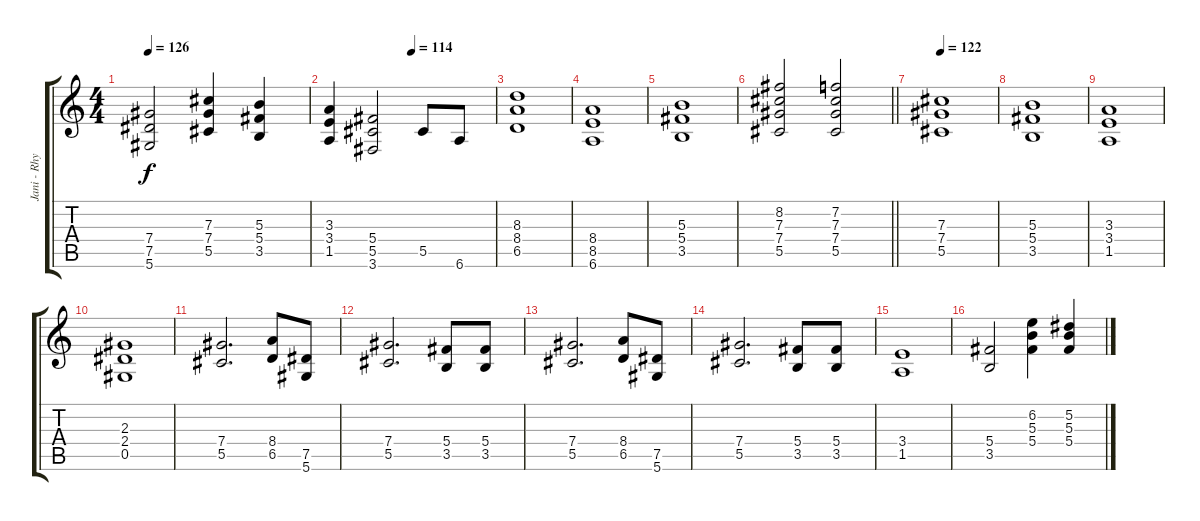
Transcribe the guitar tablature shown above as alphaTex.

\track ("Jani - Rhythm" "Jani - Rhy") {instrument distortionguitar}
\staff {score tabs}
\tuning (Eb4 Bb3 Gb3 Db3 Ab2 Eb2) {hide}
\ts (4 4)
\tempo 126
\clef g2
\ks c
(7.4 7.5 5.6).2{dy f} (7.3 7.4 5.5).4 (5.3 5.4 3.5).4 |
\tempo (114 0.5)
(3.3 3.4 1.5).4 (5.4 5.5 3.6).2 5.5.8 6.6.8 |
(8.3 8.4 6.5).1 |
(8.4 8.5 6.6).1 |
(5.3 5.4 3.5).1 |
\barLineRight lightlight
(8.2 7.3 7.4 5.5).2 (7.2 7.3 7.4 5.5).2 |
\tempo 122
(7.3 7.4 5.5).1 |
(5.3 5.4 3.5).1 |
(3.3 3.4 1.5).1 |
(2.3 2.4 0.5).1 |
(7.4 5.5).2{d} (8.4 6.5).8 (7.5 5.6).8 |
(7.4 5.5).2{d} (5.4 3.5).8 (5.4 3.5).8 |
(7.4 5.5).2{d} (8.4 6.5).8 (7.5 5.6).8 |
(7.4 5.5).2{d} (5.4 3.5).8 (5.4 3.5).8 |
(3.4 1.5).1 |
(5.4 3.5).2 (6.2 5.3 5.4).4 (5.2 5.3 5.4).4
